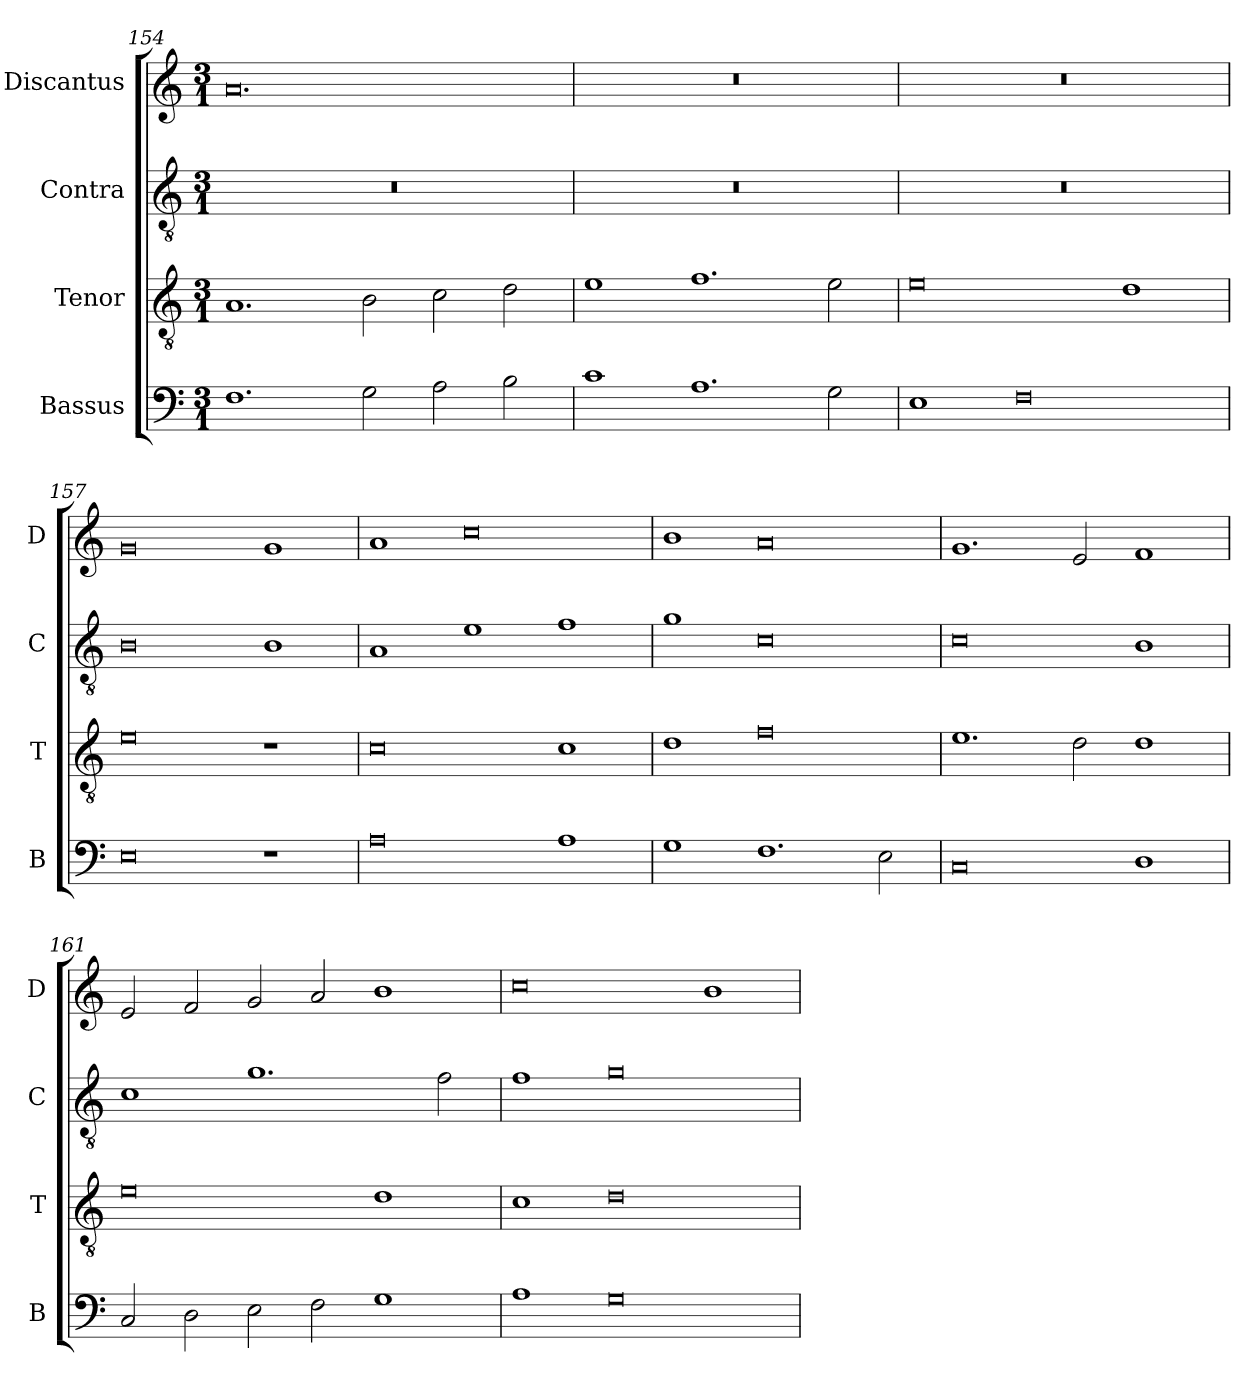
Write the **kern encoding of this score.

**kern	**kern	**kern	**kern
*part4	*part3	*part2	*part1
*staff4	*staff3	*staff2	*staff1
*I"Bassus	*I"Tenor	*I"Contra	*I"Discantus
*I'B	*I'T	*I'C	*I'D
*clefF4	*clefGv2	*clefGv2	*clefG2
*k[]	*k[]	*k[]	*k[]
*M3/1	*M3/1	*M3/1	*M3/1
=154	=154	=154	=154
1.F	1.A	0.r	0.a
2G\	2B\	.	.
2A\	2c\	.	.
2B\	2d\	.	.
=155	=155	=155	=155
1c	1e	0.r	0.r
1.A	1.f	.	.
2G\	2e\	.	.
=156	=156	=156	=156
1E	0e	0.r	0.r
0F	.	.	.
.	1d	.	.
=157	=157	=157	=157
0E	0e	0B	0g
1r	1r	1B	1g
=158	=158	=158	=158
0A	0c	1A	1a
.	.	1e	0cc
1A	1c	1f	.
=159	=159	=159	=159
1G	1d	1g	1b
1.F	0f	0c	0a
2E\	.	.	.
=160	=160	=160	=160
0C	1.e	0c	1.g
.	2d\	.	2e/
1D	1d	1B	1f
=161	=161	=161	=161
2C/	0e	1c	2e/
2D\	.	.	2f/
2E\	.	1.g	2g/
2F\	.	.	2a/
1G	1d	.	1b
.	.	2f\	.
=162	=162	=162	=162
1A	1c	1f	0cc
0G	0d	0g	.
.	.	.	1b
=	=	=	=
*-	*-	*-	*-
